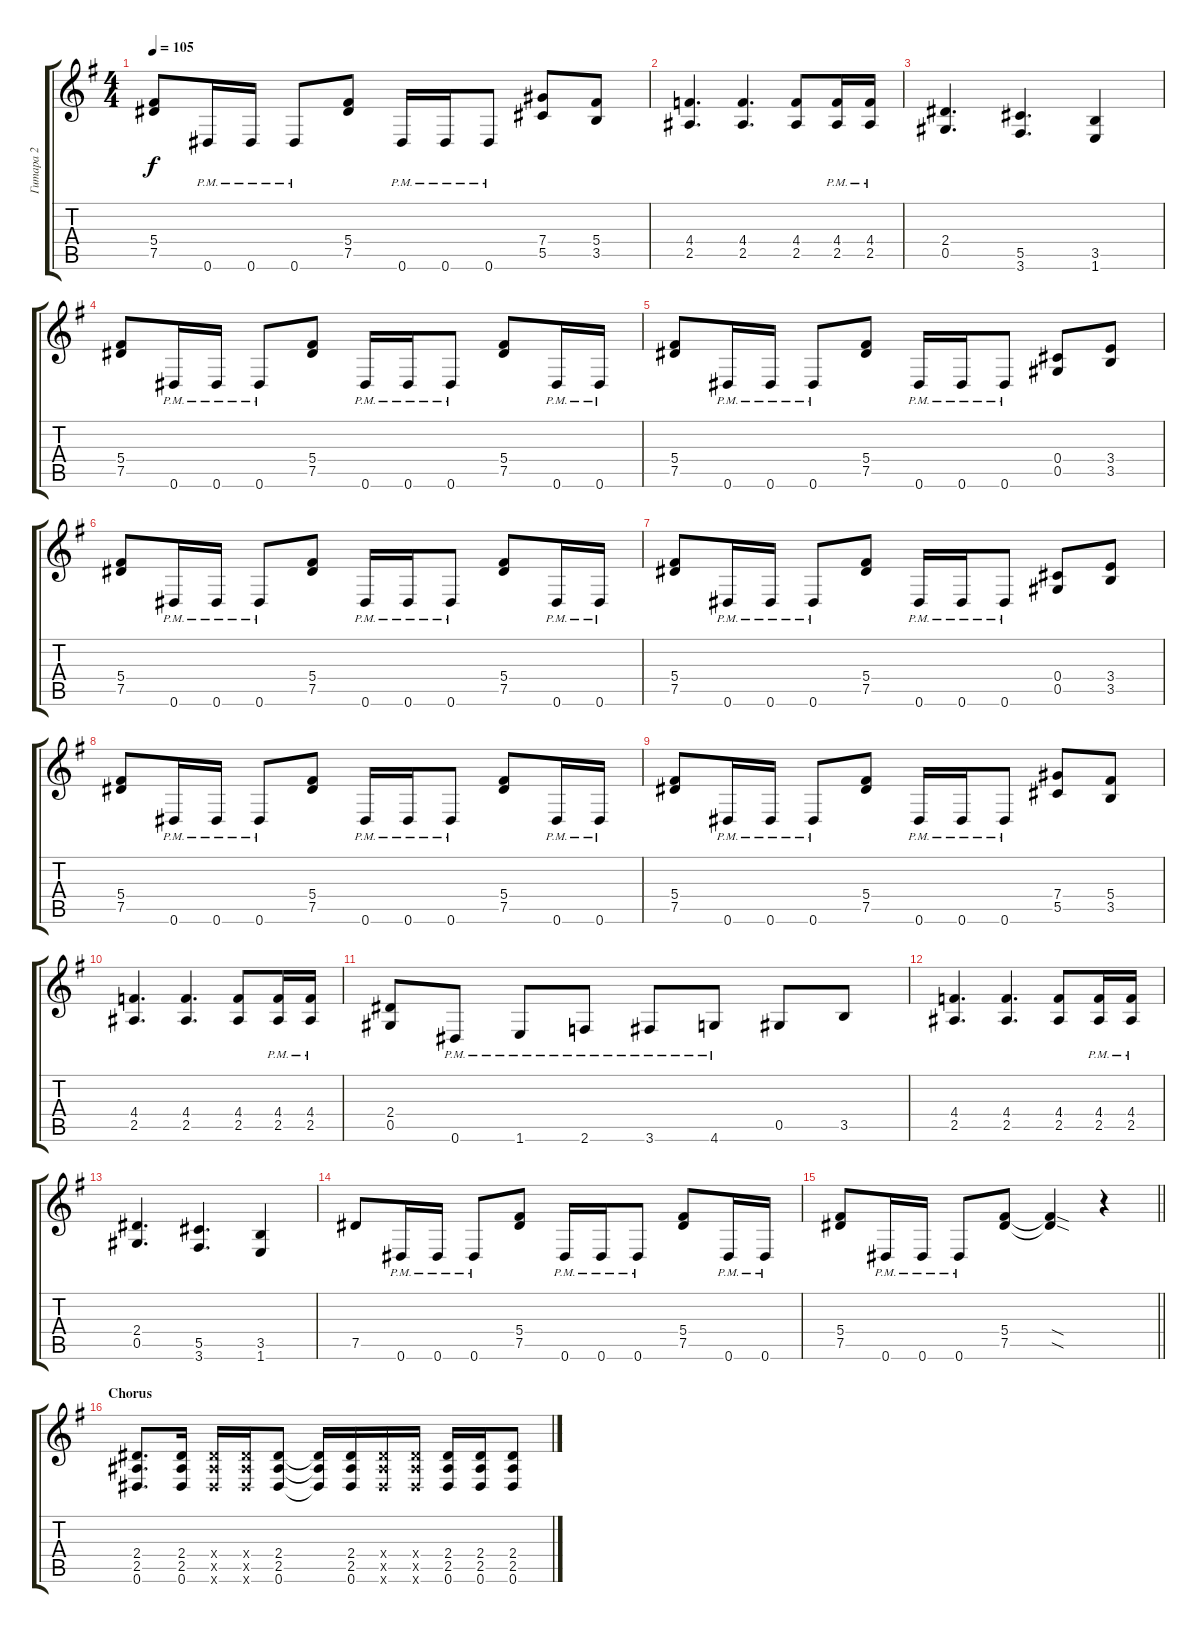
\track ("Гитара 2" "Гитара 2") {instrument distortionguitar}
\staff {score tabs}
\tuning (Eb4 Bb3 Gb3 Db3 Ab2 Eb2) {hide}
\ts (4 4)
\tempo 105
\clef g2
\ks eminor
(5.4 7.5).8{dy f} 0.6{pm}.16 0.6{pm}.16 0.6{pm}.8 (5.4 7.5).8 0.6{pm}.16 0.6{pm}.16 0.6{pm}.8 (7.4 5.5).8 (5.4 3.5).8 |
(4.4 2.5).4{d} (4.4 2.5).4{d} (4.4 2.5).8 (4.4{pm} 2.5{pm}).16 (4.4{pm} 2.5{pm}).16 |
(2.4 0.5).4{d} (5.5 3.6).4{d} (3.5 1.6).4 |
(5.4 7.5).8 0.6{pm}.16 0.6{pm}.16 0.6{pm}.8 (5.4 7.5).8 0.6{pm}.16 0.6{pm}.16 0.6{pm}.8 (5.4 7.5).8 0.6{pm}.16 0.6{pm}.16 |
(5.4 7.5).8 0.6{pm}.16 0.6{pm}.16 0.6{pm}.8 (5.4 7.5).8 0.6{pm}.16 0.6{pm}.16 0.6{pm}.8 (0.4 0.5).8 (3.4 3.5).8 |
(5.4 7.5).8 0.6{pm}.16 0.6{pm}.16 0.6{pm}.8 (5.4 7.5).8 0.6{pm}.16 0.6{pm}.16 0.6{pm}.8 (5.4 7.5).8 0.6{pm}.16 0.6{pm}.16 |
(5.4 7.5).8 0.6{pm}.16 0.6{pm}.16 0.6{pm}.8 (5.4 7.5).8 0.6{pm}.16 0.6{pm}.16 0.6{pm}.8 (0.4 0.5).8 (3.4 3.5).8 |
(5.4 7.5).8 0.6{pm}.16 0.6{pm}.16 0.6{pm}.8 (5.4 7.5).8 0.6{pm}.16 0.6{pm}.16 0.6{pm}.8 (5.4 7.5).8 0.6{pm}.16 0.6{pm}.16 |
(5.4 7.5).8 0.6{pm}.16 0.6{pm}.16 0.6{pm}.8 (5.4 7.5).8 0.6{pm}.16 0.6{pm}.16 0.6{pm}.8 (7.4 5.5).8 (5.4 3.5).8 |
(4.4 2.5).4{d} (4.4 2.5).4{d} (4.4 2.5).8 (4.4{pm} 2.5{pm}).16 (4.4{pm} 2.5{pm}).16 |
(2.4 0.5).8 0.6{pm}.8 1.6{pm}.8 2.6{pm}.8 3.6{pm}.8 4.6{pm}.8 0.5.8 3.5.8 |
(4.4 2.5).4{d} (4.4 2.5).4{d} (4.4 2.5).8 (4.4{pm} 2.5{pm}).16 (4.4{pm} 2.5{pm}).16 |
(2.4 0.5).4{d} (5.5 3.6).4{d} (3.5 1.6).4 |
7.5.8 0.6{pm}.16 0.6{pm}.16 0.6{pm}.8 (5.4 7.5).8 0.6{pm}.16 0.6{pm}.16 0.6{pm}.8 (5.4 7.5).8 0.6{pm}.16 0.6{pm}.16 |
\barLineRight lightlight
(5.4 7.5).8 0.6{pm}.16 0.6{pm}.16 0.6{pm}.8 (5.4 7.5).8 (5.4{sod t} 7.5{sod t}).4 r.4 |
\section ("" "Chorus")
(2.4 2.5 0.6).8{d} (2.4 2.5 0.6).16 (2.4{x} 2.5{x} 0.6{x}).16 (2.4{x} 2.5{x} 0.6{x}).16 (2.4 2.5 0.6).8 (2.4{t} 2.5{t} 0.6{t}).16 (2.4 2.5 0.6).16 (2.4{x} 2.5{x} 0.6{x}).16 (2.4{x} 2.5{x} 0.6{x}).16 (2.4 2.5 0.6).16 (2.4 2.5 0.6).16 (2.4 2.5 0.6).8
